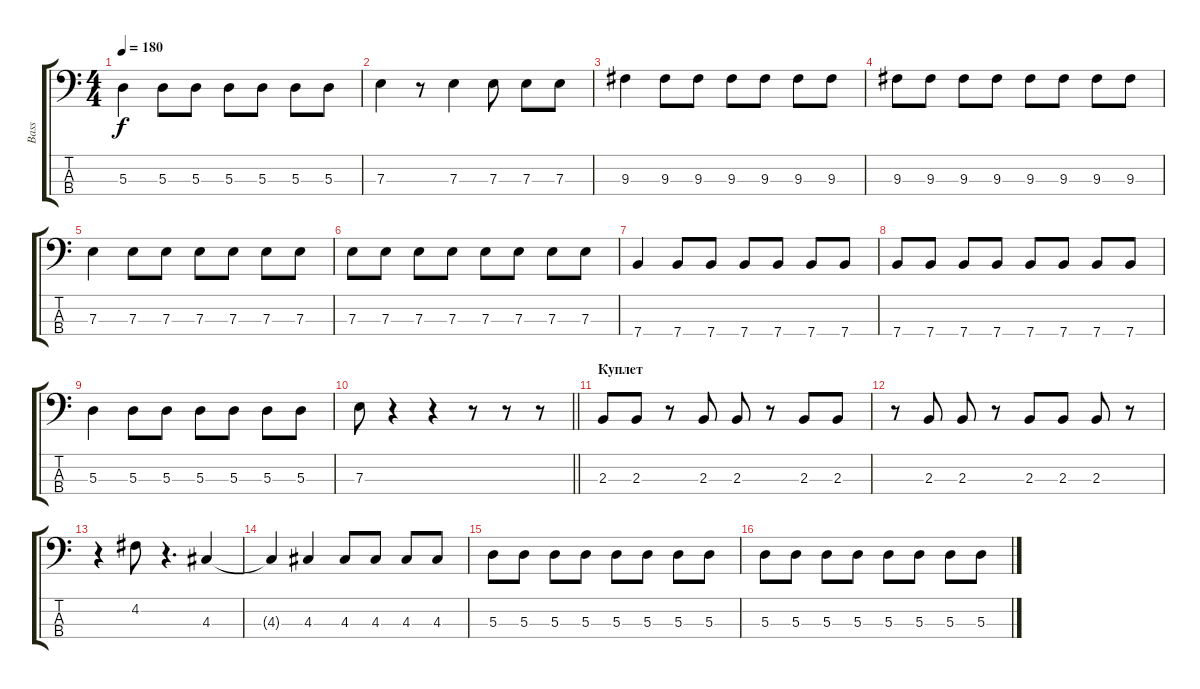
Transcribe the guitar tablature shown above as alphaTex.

\track ("Bass" "Bass") {instrument electricbassfinger}
\staff {score tabs}
\tuning (G2 D2 A1 E1) {hide}
\ts (4 4)
\tempo 180
\clef f4
\ks c
5.3.4{dy f} 5.3.8 5.3.8 5.3.8 5.3.8 5.3.8 5.3.8 |
7.3.4 r.8 7.3.4 7.3.8 7.3.8 7.3.8 |
9.3.4 9.3.8 9.3.8 9.3.8 9.3.8 9.3.8 9.3.8 |
9.3.8 9.3.8 9.3.8 9.3.8 9.3.8 9.3.8 9.3.8 9.3.8 |
7.3.4 7.3.8 7.3.8 7.3.8 7.3.8 7.3.8 7.3.8 |
7.3.8 7.3.8 7.3.8 7.3.8 7.3.8 7.3.8 7.3.8 7.3.8 |
7.4.4 7.4.8 7.4.8 7.4.8 7.4.8 7.4.8 7.4.8 |
7.4.8 7.4.8 7.4.8 7.4.8 7.4.8 7.4.8 7.4.8 7.4.8 |
5.3.4 5.3.8 5.3.8 5.3.8 5.3.8 5.3.8 5.3.8 |
\barLineRight lightlight
7.3.8 r.4 r.4 r.8 r.8 r.8 |
\section ("" "Куплет")
2.3.8 2.3.8 r.8 2.3.8 2.3.8 r.8 2.3.8 2.3.8 |
r.8 2.3.8 2.3.8 r.8 2.3.8 2.3.8 2.3.8 r.8 |
r.4 4.2.8 r.4{d} 4.3.4 |
4.3{t}.4 4.3.4 4.3.8 4.3.8 4.3.8 4.3.8 |
5.3.8 5.3.8 5.3.8 5.3.8 5.3.8 5.3.8 5.3.8 5.3.8 |
5.3.8 5.3.8 5.3.8 5.3.8 5.3.8 5.3.8 5.3.8 5.3.8
